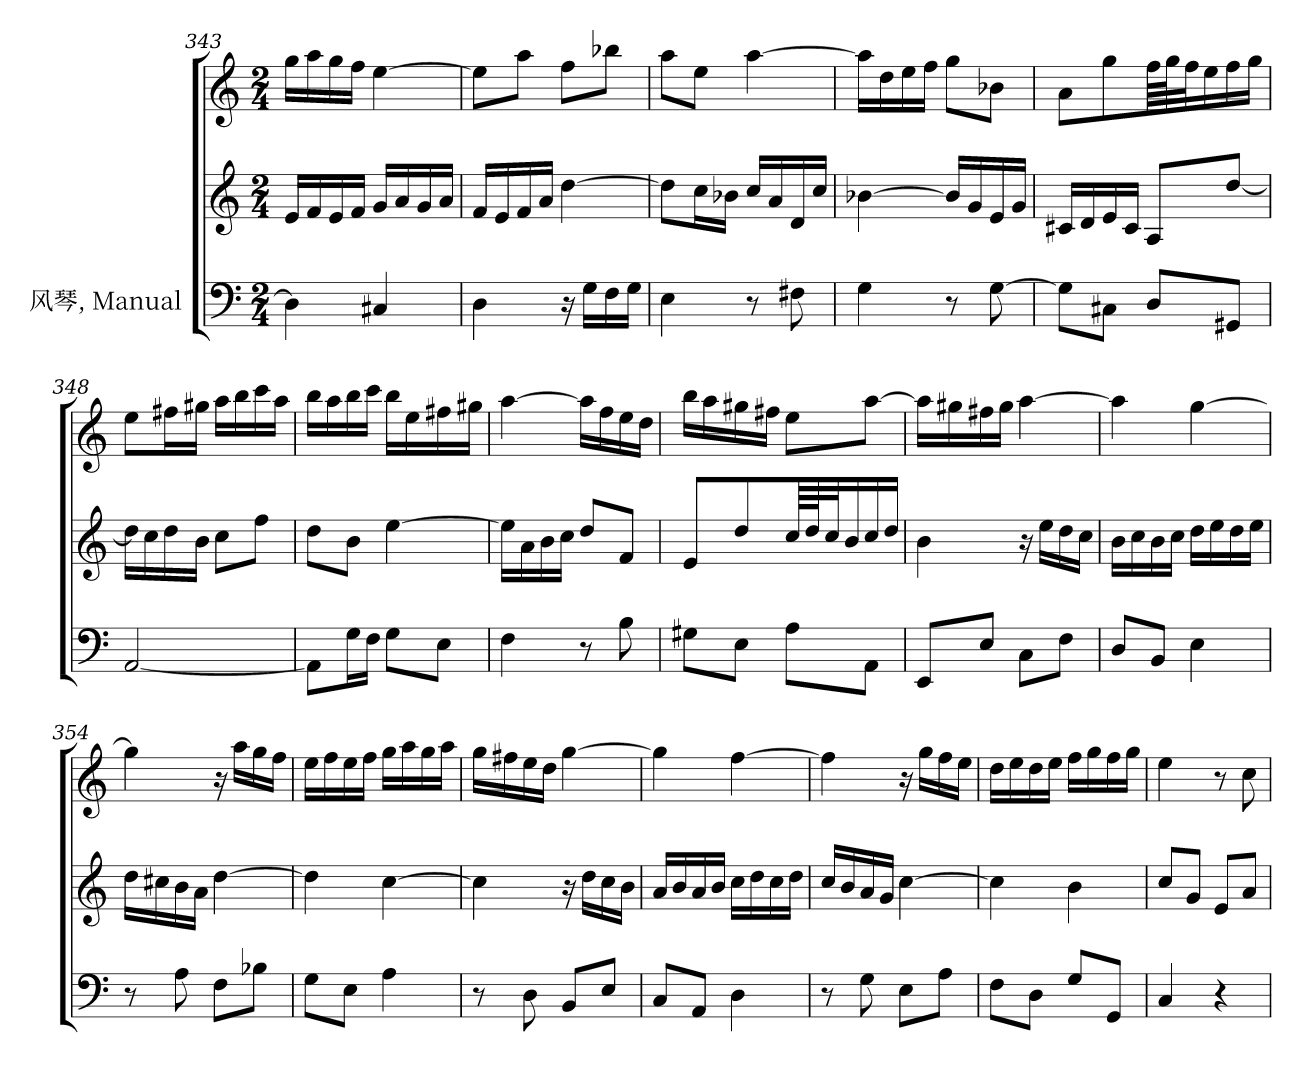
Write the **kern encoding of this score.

**kern	**kern	**kern
*part1	*part1	*part1
*staff3	*staff2	*staff1
*I"风琴, Manual	*	*
*clefF4	*clefG2	*clefG2
*k[]	*k[]	*k[]
*M2/4	*M2/4	*M2/4
=343	=343	=343
4D\]	16e/LL	16gg\LL
.	16f/	16aa\
.	16e/	16gg\
.	16f/JJ	16ff\JJ
4C#X/	16g/LL	[4ee\
.	16a/	.
.	16g/	.
.	16a/JJ	.
=344	=344	=344
4D\	16f/LL	8ee\L]
.	16e/	.
.	16f/	8aa\J
.	16a/JJ	.
16r	[4dd\	8ff\L
16G\LL	.	.
16F\	.	8bb-X\J
16G\JJ	.	.
=345	=345	=345
4E\	8dd\L]	8aa\L
.	16cc\L	8ee\J
.	16b-X\JJ	.
8r	16cc/LL	[4aa\
.	16a/	.
8F#X\	16d/	.
.	16cc/JJ	.
=346	=346	=346
4G\	[4b-X\	16aa\LL]
.	.	16dd\
.	.	16ee\
.	.	16ff\JJ
8r	16b-/LL]	8gg\L
.	16g/	.
[8G\	16e/	8b-X\J
.	16g/JJ	.
!!LO:PB:g=z
=347	=347	=347
8G\L]	16c#X/LL	8a\L
.	16d/	.
8C#X\J	16e/	8gg\
.	16c#/JJ	.
8D/L	8A/L	64ff\LLL
.	.	64gg\J
.	.	32ff\J
.	.	16ee\
8GG#X/J	[8dd/J	16ff\
.	.	16gg\JJ
=348	=348	=348
[2AA/	16dd\LL]	8ee\L
.	16cc\	.
.	16dd\	16ff#X\L
.	16b\JJ	16gg#X\JJ
.	8cc\L	16aa\LL
.	.	16bb\
.	8ff\J	16ccc\
.	.	16aa\JJ
=349	=349	=349
8AA\L]	8dd\L	16bb\LL
.	.	16aa\
16G\L	8b\J	16bb\
16F\JJ	.	16ccc\JJ
8G\L	[4ee\	16bb\LL
.	.	16ee\
8E\J	.	16ff#X\
.	.	16gg#X\JJ
=350	=350	=350
4F\	16ee\LL]	[4aa\
.	16a\	.
.	16b\	.
.	16cc\JJ	.
8r	8dd/L	16aa\LL]
.	.	16ff\
8B\	8f/J	16ee\
.	.	16dd\JJ
!!LO:LB:g=z
=351	=351	=351
8G#X\L	8e/L	16bb\LL
.	.	16aa\
8E\J	8dd/	16gg#X\
.	.	16ff#X\JJ
8A\L	64cc/LLL	8ee\L
.	64dd/J	.
.	32cc/J	.
.	16b/	.
8AA\J	16cc/	[8aa\J
.	16dd/JJ	.
=352	=352	=352
8EE/L	4b\	16aa\LL]
.	.	16gg#X\
8E/J	.	16ff#X\
.	.	16gg#\JJ
8C\L	16r	[4aa\
.	16ee\LL	.
8F\J	16dd\	.
.	16cc\JJ	.
=353	=353	=353
8D/L	16b\LL	4aa\]
.	16cc\	.
8BB/J	16b\	.
.	16cc\JJ	.
4E\	16dd\LL	[4gg\
.	16ee\	.
.	16dd\	.
.	16ee\JJ	.
=354	=354	=354
8r	16dd\LL	4gg\]
.	16cc#X\	.
8A\	16b\	.
.	16a\JJ	.
8F\L	[4dd\	16r
.	.	16aa\LL
8B-X\J	.	16gg\
.	.	16ff\JJ
!!LO:LB:g=z
=355	=355	=355
8G\L	4dd\]	16ee\LL
.	.	16ff\
8E\J	.	16ee\
.	.	16ff\JJ
4A\	[4cc\	16gg\LL
.	.	16aa\
.	.	16gg\
.	.	16aa\JJ
=356	=356	=356
8r	4cc\]	16gg\LL
.	.	16ff#X\
8D\	.	16ee\
.	.	16dd\JJ
8BB/L	16r	[4gg\
.	16dd\LL	.
8E/J	16cc\	.
.	16b\JJ	.
=357	=357	=357
8C/L	16a/LL	4gg\]
.	16b/	.
8AA/J	16a/	.
.	16b/JJ	.
4D\	16cc\LL	[4ff\
.	16dd\	.
.	16cc\	.
.	16dd\JJ	.
=358	=358	=358
8r	16cc/LL	4ff\]
.	16b/	.
8G\	16a/	.
.	16g/JJ	.
8E\L	[4cc\	16r
.	.	16gg\LL
8A\J	.	16ff\
.	.	16ee\JJ
=359	=359	=359
8F\L	4cc\]	16dd\LL
.	.	16ee\
8D\J	.	16dd\
.	.	16ee\JJ
8G/L	4b\	16ff\LL
.	.	16gg\
8GG/J	.	16ff\
.	.	16gg\JJ
!!LO:LB:g=z
=360	=360	=360
4C/	8cc/L	4ee\
.	8g/J	.
4r	8e/L	8r
.	8a/J	8cc\
=	=	=
*-	*-	*-
